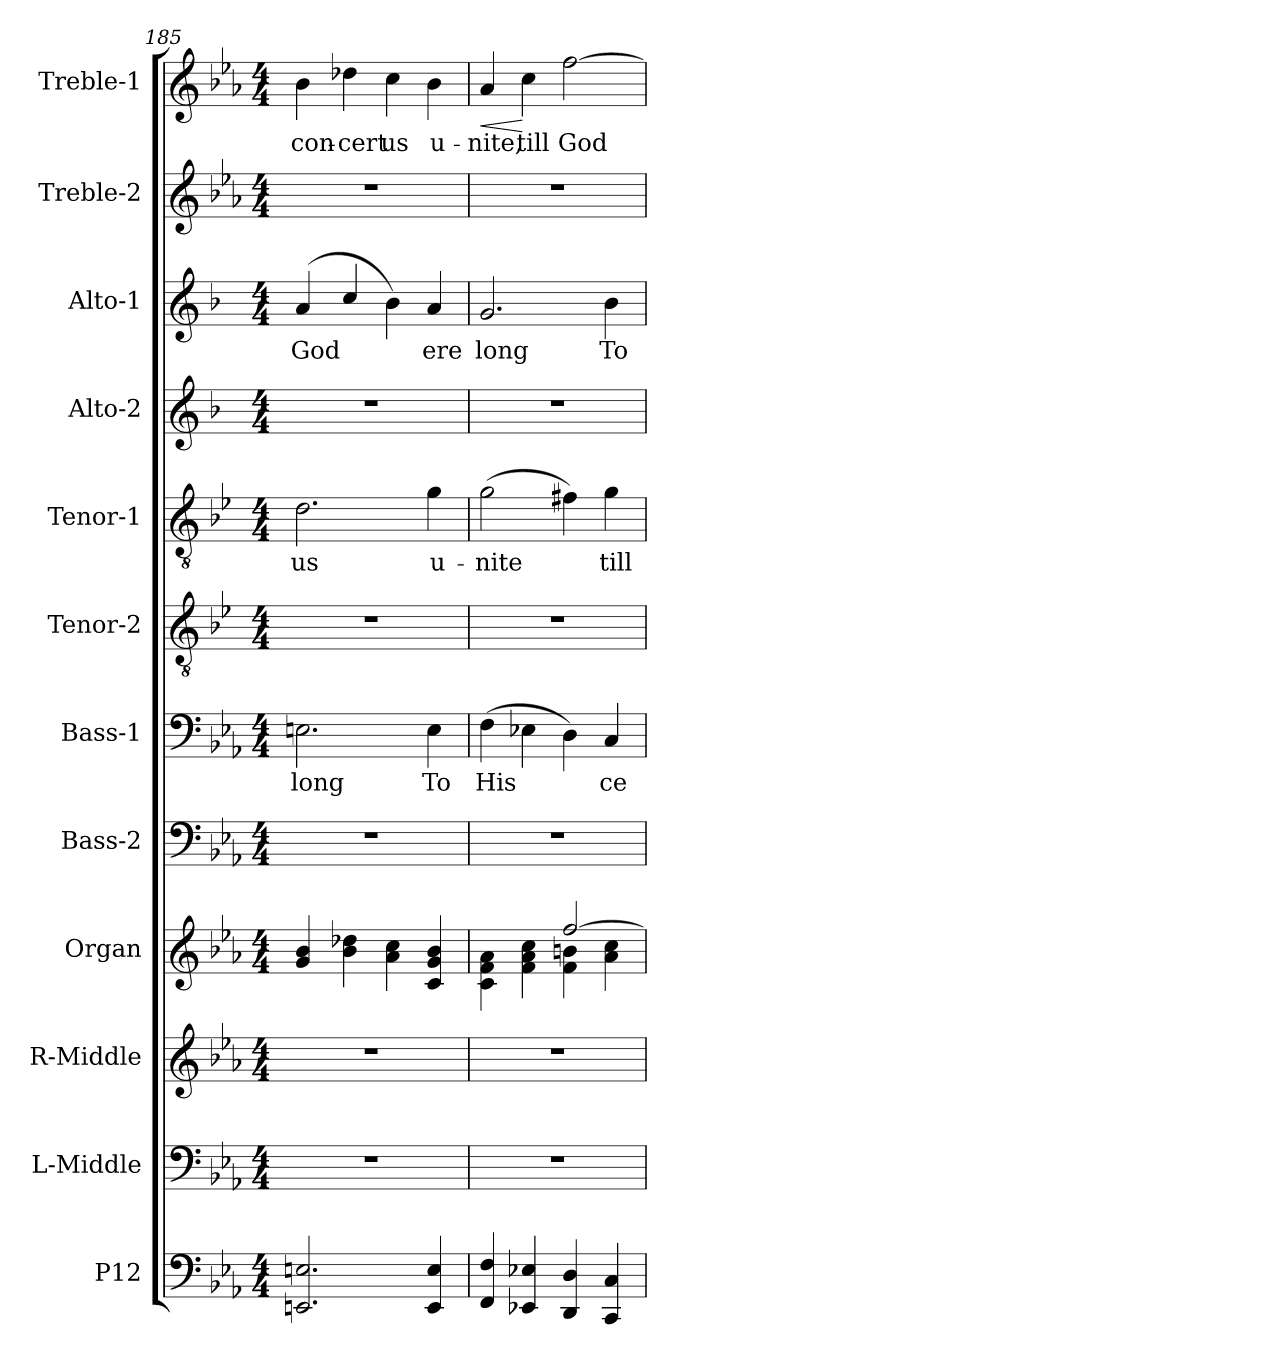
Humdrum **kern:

**kern	**kern	**kern	**kern	**kern	**kern	**text	**kern	**kern	**text	**kern	**kern	**text	**kern	**kern	**text	**dynam
*part12	*part11	*part10	*part9	*part8	*part7	*part7	*part6	*part5	*part5	*part4	*part3	*part3	*part2	*part1	*part1	*part1
*staff12	*staff11	*staff10	*staff9	*staff8	*staff7	*staff7	*staff6	*staff5	*staff5	*staff4	*staff3	*staff3	*staff2	*staff1	*staff1	*staff1
*I"P12	*I"L-Middle	*I"R-Middle	*I"Organ	*I"Bass-2	*I"Bass-1	*	*I"Tenor-2	*I"Tenor-1	*	*I"Alto-2	*I"Alto-1	*	*I"Treble-2	*I"Treble-1	*	*
*	*I'L-M	*	*	*I'B2:	*I'B:	*	*I'T2:	*I'T:	*	*I'A2:	*I'A:	*	*	*	*	*
*clefF4	*clefF4	*clefG2	*clefG2	*clefF4	*clefF4	*	*clefGv2	*clefGv2	*	*clefG2	*clefG2	*	*clefG2	*clefG2	*	*
*	*	*	*	*	*	*	*ITrd4c7	*ITrd4c7	*	*ITrd1c2	*ITrd1c2	*	*ITrd-7c-12	*ITrd-7c-12	*	*
*k[b-e-a-]	*k[b-e-a-]	*k[b-e-a-]	*k[b-e-a-]	*k[b-e-a-]	*k[b-e-a-]	*	*k[b-e-a-]	*k[b-e-a-]	*	*k[b-e-a-]	*k[b-e-a-]	*	*k[b-e-a-]	*k[b-e-a-]	*	*
*E-:	*E-:	*E-:	*E-:	*E-:	*E-:	*	*E-:	*E-:	*	*E-:	*E-:	*	*E-:	*E-:	*	*
*M4/4	*M4/4	*M4/4	*M4/4	*M4/4	*M4/4	*	*M4/4	*M4/4	*	*M4/4	*M4/4	*	*M4/4	*M4/4	*	*
=185	=185	=185	=185	=185	=185	=185	=185	=185	=185	=185	=185	=185	=185	=185	=185	=185
!	!	!	!	!	!	!LO:LY:b:color=#000000	!	!	!	!	!	!	!	!	!	!
!	!	!	!	!	!	!	!	!	!LO:LY:b:color=#000000	!	!	!	!	!	!	!
!	!	!	!	!	!	!	!	!	!	!	!	!LO:LY:b:color=#000000	!	!	!	!
!	!	!	!	!	!	!	!	!	!	!	!	!	!	!	!LO:LY:b:color=#000000	!
2.EEni/ 2.Eni	1r	1r	4gi/ 4b-i	1r	2.Eni\	long	1r	2.Gi\	us	1r	(4gi/	God	1r	4bb-i\	con-	.
!	!	!	!	!	!	!	!	!	!	!	!	!	!	!	!LO:LY:b:color=#000000	!
.	.	.	4b-i\ 4dd-Xi	.	.	.	.	.	.	.	4b-i/	.	.	4ddd-Xi\	-cert	.
!	!	!	!	!	!	!	!	!	!	!	!	!	!	!	!LO:LY:b:color=#000000	!
.	.	.	4a-i\ 4cci	.	.	.	.	.	.	.	4a-i\)	.	.	4ccci\	us	.
!	!	!	!	!	!	!LO:LY:b:color=#000000	!	!	!	!	!	!	!	!	!	!
!	!	!	!	!	!	!	!	!	!LO:LY:b:color=#000000	!	!	!	!	!	!	!
!	!	!	!	!	!	!	!	!	!	!	!	!LO:LY:b:color=#000000	!	!	!	!
!	!	!	!	!	!	!	!	!	!	!	!	!	!	!	!LO:LY:b:color=#000000	!
4EEi/ 4Ei	.	.	4ci/ 4gi 4b-i	.	4Ei\	To	.	4ci\	u-	.	4gi/	ere	.	4bb-i\	u-	.
=186	=186	=186	=186	=186	=186	=186	=186	=186	=186	=186	=186	=186	=186	=186	=186	=186
*	*	*	*^	*	*	*	*	*	*	*	*	*	*	*	*	*
!	!	!	!	!	!	!	!LO:LY:b:color=#000000	!	!	!	!	!	!	!	!	!	!
!	!	!	!	!	!	!	!	!	!	!LO:LY:b:color=#000000	!	!	!	!	!	!	!
!	!	!	!	!	!	!	!	!	!	!	!	!	!LO:LY:b:color=#000000	!	!	!	!
!	!	!	!	!	!	!	!	!	!	!	!	!	!	!	!	!LO:LY:b:color=#000000	!LO:HP:b
4FFi/ 4Fi	1r	1r	2ryy	4ci\ 4fi 4a-i	1r	(4Fi\	His	1r	(2ci\	-nite	1r	2.fi/	long	1r	4aa-i/	-nite,	<
!	!	!	!	!	!	!	!	!	!	!	!	!	!	!	!	!LO:LY:b:color=#000000	!
4EE-Xi/ 4E-Xi	.	.	.	4fi\ 4a-i 4cci	.	4E-Xi\	.	.	.	.	.	.	.	.	4ccci\	till	[
!	!	!	!	!	!	!	!	!	!	!	!	!	!	!	!	!LO:LY:b:color=#000000	!
4DDi/ 4Di	.	.	[2ffi/	4fi\ 4bni	.	4Di\)	.	.	4Bni\)	.	.	.	.	.	[2fffi\	God	.
!	!	!	!	!	!	!	!LO:LY:b:color=#000000	!	!	!	!	!	!	!	!	!	!
!	!	!	!	!	!	!	!	!	!	!LO:LY:b:color=#000000	!	!	!	!	!	!	!
!	!	!	!	!	!	!	!	!	!	!	!	!	!LO:LY:b:color=#000000	!	!	!	!
4CCi/ 4Ci	.	.	.	4a-i\ 4cci	.	4Ci/	ce-	.	4ci\	till	.	4a-i\	To	.	.	.	.
*	*	*	*v	*v	*	*	*	*	*	*	*	*	*	*	*	*	*
=	=	=	=	=	=	=	=	=	=	=	=	=	=	=	=	=
*-	*-	*-	*-	*-	*-	*-	*-	*-	*-	*-	*-	*-	*-	*-	*-	*-
